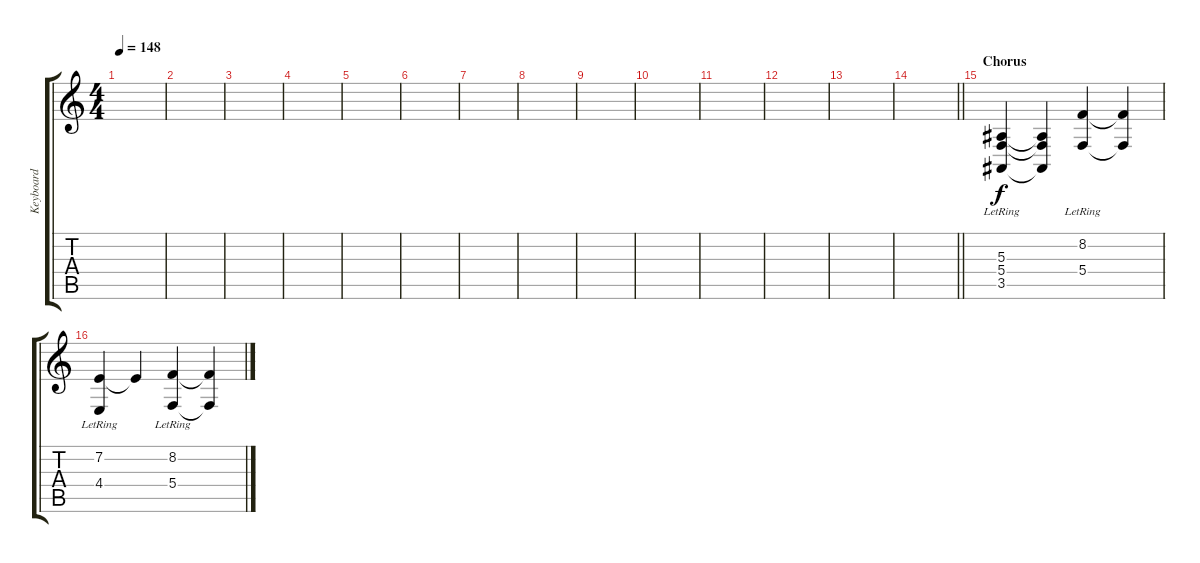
\track ("Keyboard" "Keyboard") {instrument electricgrandpiano}
\staff {score tabs}
\tuning (D4 A3 F3 C3 G2 D2) {hide}
\ts (4 4)
\tempo 148
\clef g2
\ks c
|
|
|
|
|
|
|
|
|
|
|
|
|
\barLineRight lightlight
|
\section ("" "Chorus")
(5.3{lr} 5.4{lr} 3.5{lr}).4 (5.3{t} 5.4{t} 3.5{t}).4 (8.2{lr} 5.4{lr}).4 (8.2{t} 5.4{t}).4 |
(7.2{lr} 4.4{lr}).4 7.2{t}.4 (8.2{lr} 5.4{lr}).4 (8.2{t} 5.4{t}).4
